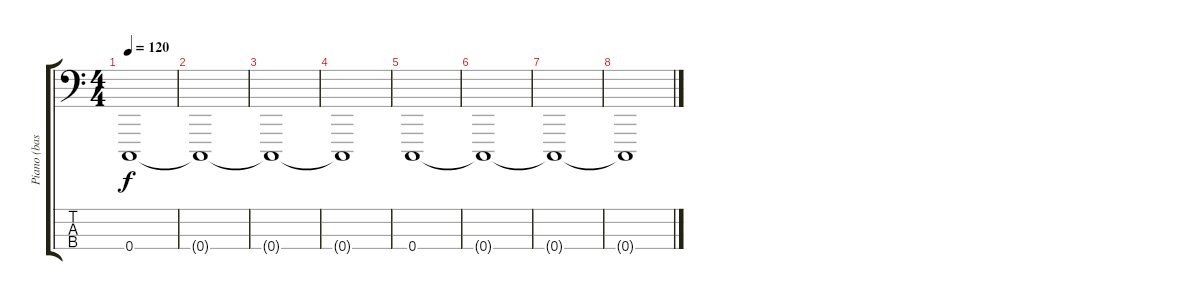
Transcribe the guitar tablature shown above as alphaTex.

\track ("Piano (bass)" "Piano (bas") {instrument acousticgrandpiano}
\staff {score tabs}
\tuning (F2 C2 G1 C1) {hide}
\ts (4 4)
\tempo 120
\clef f4
\ks c
0.4.1{dy f} |
0.4{t}.1 |
0.4{t}.1 |
0.4{t}.1 |
0.4.1 |
0.4{t}.1 |
0.4{t}.1 |
0.4{t}.1
